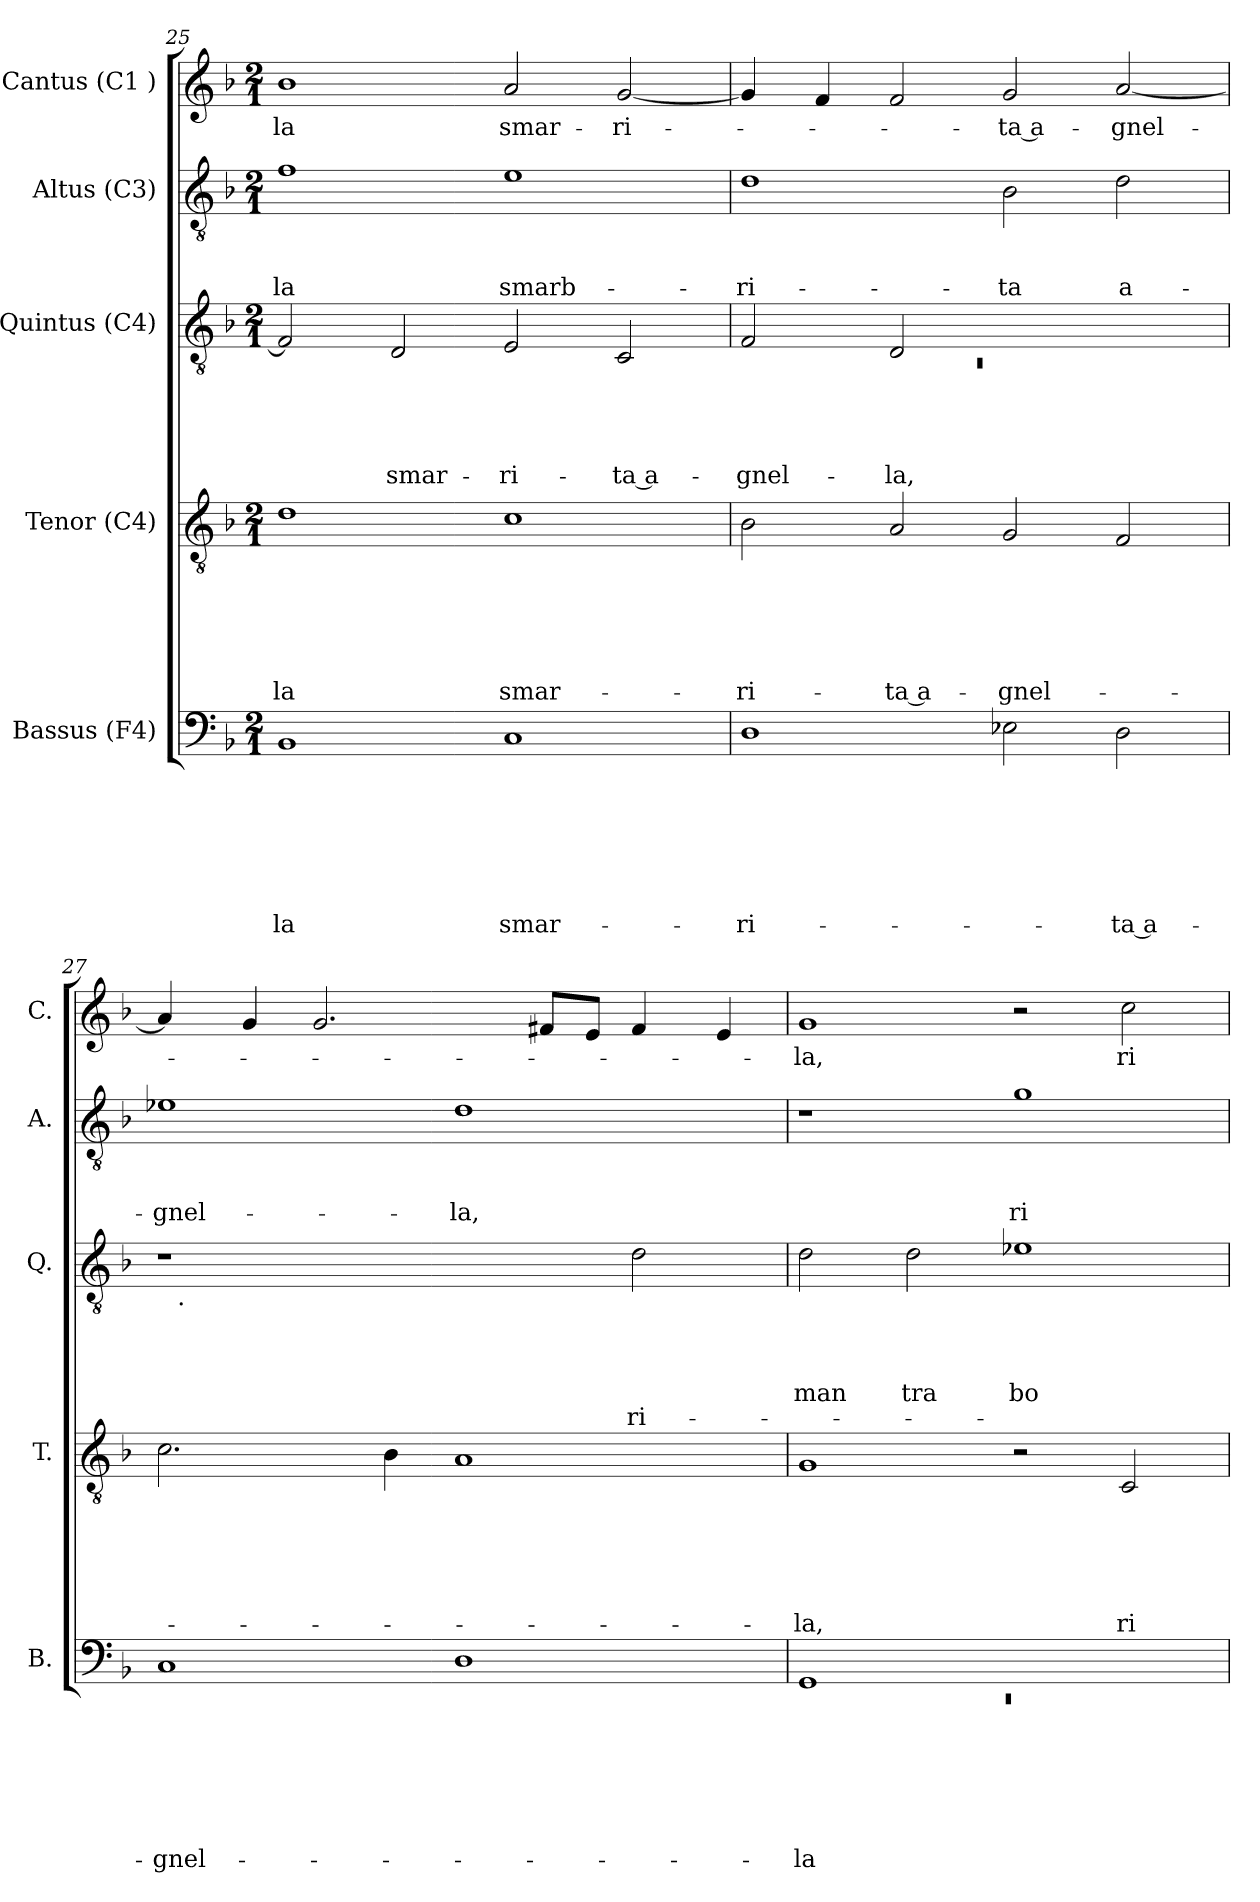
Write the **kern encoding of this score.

**kern	**text	**text	**text	**text	**text	**text	**text	**kern	**text	**text	**text	**text	**text	**text	**kern	**text	**text	**text	**text	**text	**kern	**text	**text	**text	**kern	**text
*part5	*part5	*part5	*part5	*part5	*part5	*part5	*part5	*part4	*part4	*part4	*part4	*part4	*part4	*part4	*part3	*part3	*part3	*part3	*part3	*part3	*part2	*part2	*part2	*part2	*part1	*part1
*staff5	*staff5	*staff5	*staff5	*staff5	*staff5	*staff5	*staff5	*staff4	*staff4	*staff4	*staff4	*staff4	*staff4	*staff4	*staff3	*staff3	*staff3	*staff3	*staff3	*staff3	*staff2	*staff2	*staff2	*staff2	*staff1	*staff1
*I"Bassus (F4)	*	*	*	*	*	*	*	*I"Tenor (C4)	*	*	*	*	*	*	*I"Quintus (C4)	*	*	*	*	*	*I"Altus (C3)	*	*	*	*I"Cantus (C1 )	*
*I'B.	*	*	*	*	*	*	*	*I'T.	*	*	*	*	*	*	*I'Q.	*	*	*	*	*	*I'A.	*	*	*	*I'C.	*
*clefF4	*	*	*	*	*	*	*	*clefGv2	*	*	*	*	*	*	*clefGv2	*	*	*	*	*	*clefGv2	*	*	*	*clefG2	*
*k[b-]	*	*	*	*	*	*	*	*k[b-]	*	*	*	*	*	*	*k[b-]	*	*	*	*	*	*k[b-]	*	*	*	*k[b-]	*
*F:	*	*	*	*	*	*	*	*F:	*	*	*	*	*	*	*F:	*	*	*	*	*	*F:	*	*	*	*F:	*
*M2/1	*	*	*	*	*	*	*	*M2/1	*	*	*	*	*	*	*M2/1	*	*	*	*	*	*M2/1	*	*	*	*M2/1	*
=25	=25	=25	=25	=25	=25	=25	=25	=25	=25	=25	=25	=25	=25	=25	=25	=25	=25	=25	=25	=25	=25	=25	=25	=25	=25	=25
!	!	!	!	!	!	!	!LO:LY:b	!	!	!	!	!	!	!LO:LY:b	!	!	!	!	!	!	!	!	!	!LO:LY:b	!	!LO:LY:b
1BB-	.	.	.	.	.	.	la	1d	.	.	.	.	.	la	2F/]	.	.	.	.	.	1f	.	.	la	1b-	la
!	!	!	!	!	!	!	!	!	!	!	!	!	!	!	!	!	!	!	!	!LO:LY:b	!	!	!	!	!	!
.	.	.	.	.	.	.	.	.	.	.	.	.	.	.	2D/	.	.	.	.	smar-	.	.	.	.	.	.
!	!	!	!	!	!	!	!LO:LY:b	!	!	!	!	!	!	!LO:LY:b	!	!	!	!	!	!LO:LY:b	!	!	!	!LO:LY:b:rj	!	!LO:LY:b
1C	.	.	.	.	.	.	smar-	1c	.	.	.	.	.	smar-	2E/	.	.	.	.	-ri-	1e	.	.	smarb-	2a/	smar-
!	!	!	!	!	!	!	!	!	!	!	!	!	!	!	!	!	!	!	!	!LO:LY:b:rj	!	!	!	!	!	!LO:LY:b
.	.	.	.	.	.	.	.	.	.	.	.	.	.	.	2C/	.	.	.	.	-ta a-	.	.	.	.	[<2g/	-ri-
=26	=26	=26	=26	=26	=26	=26	=26	=26	=26	=26	=26	=26	=26	=26	=26	=26	=26	=26	=26	=26	=26	=26	=26	=26	=26	=26
*	*	*	*	*	*	*	*	*	*	*	*	*	*	*	*^	*	*	*	*	*	*	*	*	*	*	*
!	!	!	!	!	!	!	!LO:LY:b	!	!	!	!	!	!	!LO:LY:b	!	!LO:N:vis=1	!	!	!	!	!LO:LY:b	!	!	!	!LO:LY:b	!	!
1D	.	.	.	.	.	.	-ri-	2B-\	.	.	.	.	.	-ri-	2F/	0rC	.	.	.	.	-gnel-	1d	.	.	-ri-	4g/]	.
.	.	.	.	.	.	.	.	.	.	.	.	.	.	.	.	.	.	.	.	.	.	.	.	.	.	4f/	.
!	!	!	!	!	!	!	!	!	!	!	!	!	!	!LO:LY:b:rj	!	!	!	!	!	!	!LO:LY:b	!	!	!	!	!	!
.	.	.	.	.	.	.	.	2A/	.	.	.	.	.	-ta a-	2D/	.	.	.	.	.	-la,	.	.	.	.	2f/	.
!	!	!	!	!	!	!	!	!	!	!	!	!	!	!LO:LY:b	!	!	!	!	!	!	!	!	!	!	!LO:LY:b	!	!LO:LY:b:rj
2E-X\	.	.	.	.	.	.	.	2G/	.	.	.	.	.	-gnel-	1ryy	.	.	.	.	.	.	2B-\	.	.	-ta	2g/	-ta a-
!	!	!	!	!	!	!	!LO:LY:b:rj	!	!	!	!	!	!	!	!	!	!	!	!	!	!	!	!	!	!LO:LY:b	!	!LO:LY:b
2D\	.	.	.	.	.	.	-ta a-	2F/	.	.	.	.	.	.	.	.	.	.	.	.	.	2d\	.	.	a-	[<2a/	-gnel-
=27	=27	=27	=27	=27	=27	=27	=27	=27	=27	=27	=27	=27	=27	=27	=27	=27	=27	=27	=27	=27	=27	=27	=27	=27	=27	=27	=27
!	!	!	!	!	!	!	!LO:LY:b	!	!	!	!	!	!	!	!	!	!	!	!	!	!	!	!	!	!LO:LY:b	!	!
1C	.	.	.	.	.	.	-gnel-	2.c\	.	.	.	.	.	.	1r	32ryy	.	.	.	.	.	1e-X	.	.	-gnel-	4a/]	.
!	!	!	!	!	!	!	!	!	!	!	!	!	!	!	!	!LO:TX:b:t=.	!	!	!	!	!	!	!	!	!	!	!
.	.	.	.	.	.	.	.	.	.	.	.	.	.	.	.	1ryy	.	.	.	.	.	.	.	.	.	.	.
.	.	.	.	.	.	.	.	.	.	.	.	.	.	.	.	.	.	.	.	.	.	.	.	.	.	4g/	.
.	.	.	.	.	.	.	.	.	.	.	.	.	.	.	.	.	.	.	.	.	.	.	.	.	.	2.g/	.
.	.	.	.	.	.	.	.	4B-\	.	.	.	.	.	.	.	.	.	.	.	.	.	.	.	.	.	.	.
!	!	!	!	!	!	!	!	!	!	!	!	!	!	!	!	!	!	!	!	!	!	!	!	!	!LO:LY:b	!	!
1D	.	.	.	.	.	.	.	1A	.	.	.	.	.	.	2ryy	.	.	.	.	.	.	1d	.	.	-la,	.	.
.	.	.	.	.	.	.	.	.	.	.	.	.	.	.	.	2ryy	.	.	.	.	.	.	.	.	.	.	.
.	.	.	.	.	.	.	.	.	.	.	.	.	.	.	.	.	.	.	.	.	.	.	.	.	.	8f#/L	.
.	.	.	.	.	.	.	.	.	.	.	.	.	.	.	.	.	.	.	.	.	.	.	.	.	.	8e/J	.
!	!	!	!	!	!	!	!	!	!	!	!	!	!	!	!	!	!	!	!	!	!LO:LY:b	!	!	!	!	!	!
.	.	.	.	.	.	.	.	.	.	.	.	.	.	.	2d\	.	.	.	.	.	ri-	.	.	.	.	4f#/	.
.	.	.	.	.	.	.	.	.	.	.	.	.	.	.	.	4...ryy	.	.	.	.	.	.	.	.	.	.	.
.	.	.	.	.	.	.	.	.	.	.	.	.	.	.	.	.	.	.	.	.	.	.	.	.	.	4e/	.
!!LO:PB:g=z
=28	=28	=28	=28	=28	=28	=28	=28	=28	=28	=28	=28	=28	=28	=28	=28	=28	=28	=28	=28	=28	=28	=28	=28	=28	=28	=28	=28
*^	*	*	*	*	*	*	*	*	*	*	*	*	*	*	*	*	*	*	*	*	*	*	*	*	*	*	*
!	!LO:N:vis=1	!	!	!	!	!	!	!LO:LY:b:rj	!	!	!	!	!	!	!LO:LY:b	!	!	!	!	!	!LO:LY:b	!	!	!	!	!	!	!LO:LY:b
*	*	*	*	*	*	*	*	*	*	*	*	*	*	*	*	*v	*v	*	*	*	*	*	*	*	*	*	*	*
1GG	0rEE	.	.	.	.	.	.	-la	1G	.	.	.	.	.	-la,	2d\	.	.	.	man	.	1r	.	.	.	1g	-la,
!	!	!	!	!	!	!	!	!	!	!	!	!	!	!	!	!	!	!	!	!LO:LY:b	!	!	!	!	!	!	!
.	.	.	.	.	.	.	.	.	.	.	.	.	.	.	.	2d\	.	.	.	tra	.	.	.	.	.	.	.
!	!	!	!	!	!	!	!	!	!	!	!	!	!	!	!	!	!	!	!	!LO:LY:b	!	!	!	!	!LO:LY:b	!	!
1ryy	.	.	.	.	.	.	.	.	2r	.	.	.	.	.	.	1e-X	.	.	.	bo-	.	1g	.	.	ri-	2r	.
!	!	!	!	!	!	!	!	!	!	!	!	!	!	!	!LO:LY:b	!	!	!	!	!	!	!	!	!	!	!	!LO:LY:b
.	.	.	.	.	.	.	.	.	2C/	.	.	.	.	.	ri-	.	.	.	.	.	.	.	.	.	.	2cc\	ri-
*v	*v	*	*	*	*	*	*	*	*	*	*	*	*	*	*	*	*	*	*	*	*	*	*	*	*	*	*
=	=	=	=	=	=	=	=	=	=	=	=	=	=	=	=	=	=	=	=	=	=	=	=	=	=	=
*-	*-	*-	*-	*-	*-	*-	*-	*-	*-	*-	*-	*-	*-	*-	*-	*-	*-	*-	*-	*-	*-	*-	*-	*-	*-	*-
